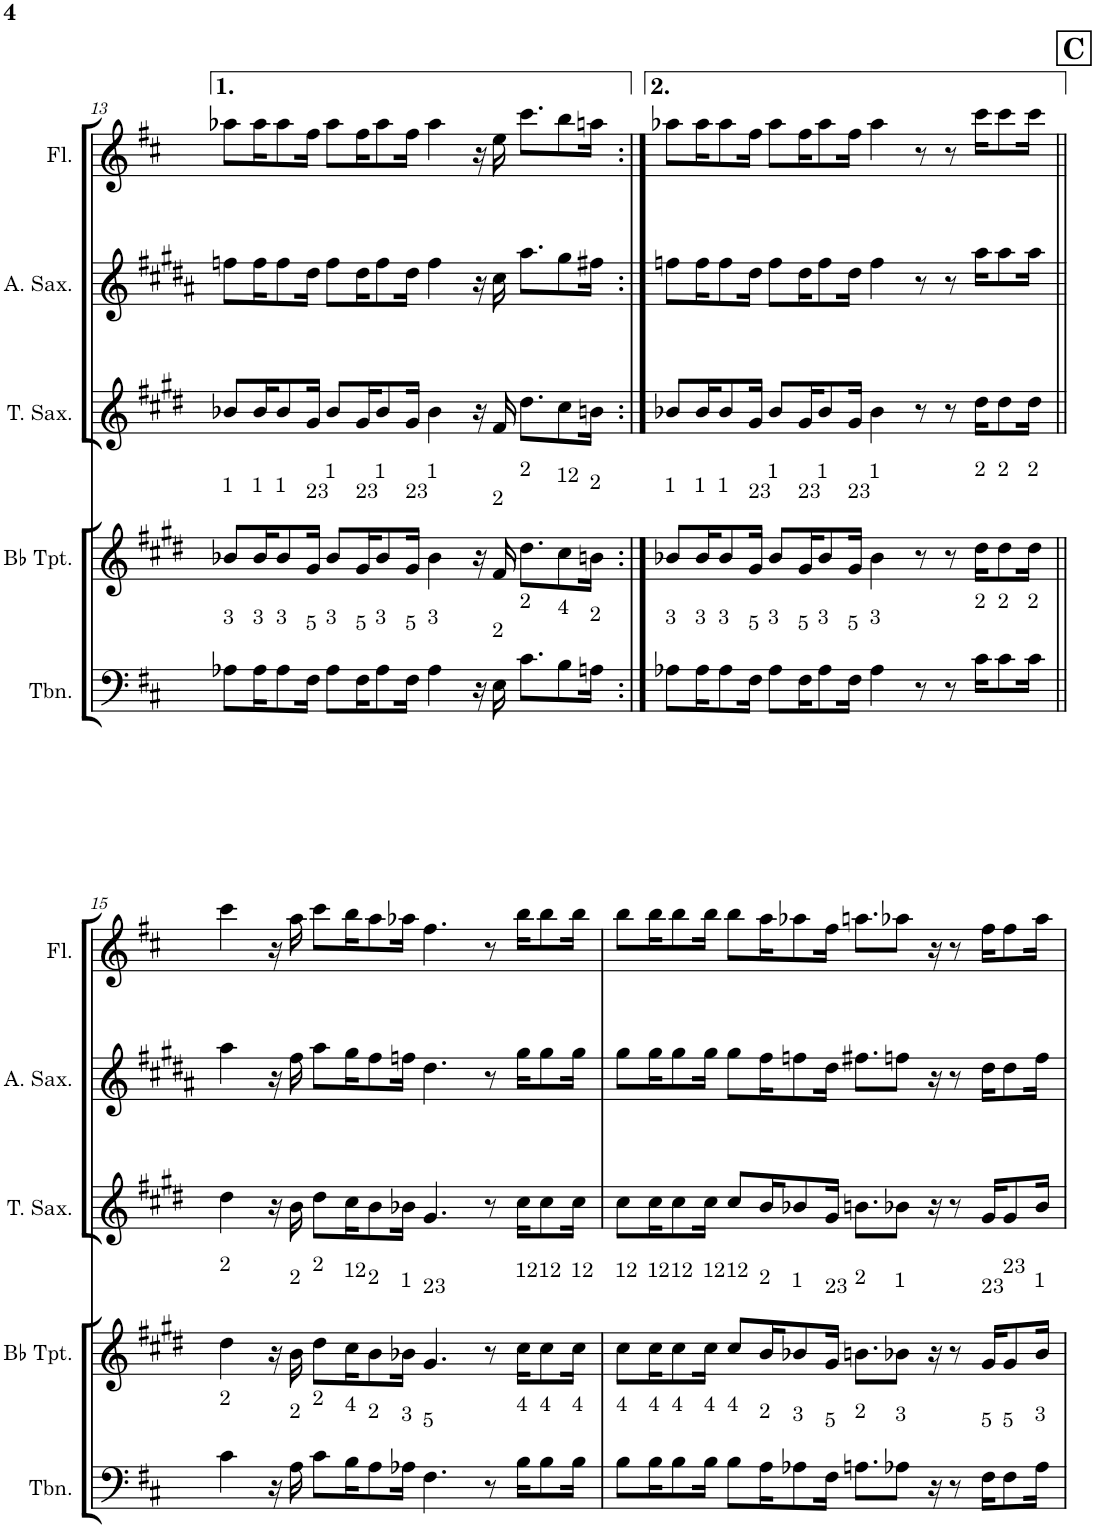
**kern	**kern	**kern	**kern	**kern
*part5	*part4	*part3	*part2	*part1
*staff5	*staff4	*staff3	*staff2	*staff1
*I"Trombone	*I"Bb Trumpet	*I"Tenor Saxophone	*I"Alto Saxophone	*I"Flute
*I'Tbn.	*I'Bb Tpt.	*I'T. Sax.	*I'A. Sax.	*I'Fl.
!!LO:PB:g=z
*clefF4	*clefG2	*clefG2	*clefG2	*clefG2
*	*Trd1c2	*Trd8c14	*Trd5c9	*
*k[f#c#]	*k[f#c#g#d#]	*k[f#c#g#d#]	*k[f#c#g#d#a#]	*k[f#c#]
*M12/8	*M12/8	*M12/8	*M12/8	*M12/8
=13	=13	=13	=13	=13
!	!LO:TX:a:t=1	!	!	!
!LO:TX:a:t=3	!	!	!	!
8A-X\L	8b-X/L	8b-X/L	8ffn\L	8aa-X\L
!	!LO:TX:a:t=1	!	!	!
!LO:TX:a:t=3	!	!	!	!
16A-\K	16b-/K	16b-/K	16ff\K	16aa-\K
!	!LO:TX:a:t=1	!	!	!
!LO:TX:a:t=3	!	!	!	!
8A-\	8b-/	8b-/	8ff\	8aa-\
!	!LO:TX:a:t=23	!	!	!
!LO:TX:a:t=5	!	!	!	!
16F#\Jk	16g#/Jk	16g#/Jk	16dd#\Jk	16ff#\Jk
!	!LO:TX:a:t=1	!	!	!
!LO:TX:a:t=3	!	!	!	!
8A-\L	8b-/L	8b-/L	8ff\L	8aa-\L
!	!LO:TX:a:t=23	!	!	!
!LO:TX:a:t=5	!	!	!	!
16F#\K	16g#/K	16g#/K	16dd#\K	16ff#\K
!	!LO:TX:a:t=1	!	!	!
!LO:TX:a:t=3	!	!	!	!
8A-\	8b-/	8b-/	8ff\	8aa-\
!	!LO:TX:a:t=23	!	!	!
!LO:TX:a:t=5	!	!	!	!
16F#\Jk	16g#/Jk	16g#/Jk	16dd#\Jk	16ff#\Jk
!	!LO:TX:a:t=1	!	!	!
!LO:TX:a:t=3	!	!	!	!
4A-\	4b-\	4b-\	4ff\	4aa-\
16r	16r	16r	16r	16r
!	!LO:TX:a:t=2	!	!	!
!LO:TX:a:t=2	!	!	!	!
16E\	16f#/	16f#/	16cc#\	16ee\
!	!LO:TX:a:t=2	!	!	!
!LO:TX:a:t=2	!	!	!	!
8.c#\L	8.dd#\L	8.dd#\L	8.aa#\L	8.ccc#\L
!	!LO:TX:a:t=12	!	!	!
!LO:TX:a:t=4	!	!	!	!
8B\	8cc#\	8cc#\	8gg#\	8bb\
!	!LO:TX:a:t=2	!	!	!
!LO:TX:a:t=2	!	!	!	!
16An\Jk	16bn\Jk	16bn\Jk	16ff#X\Jk	16aan\Jk
!!LO:REH:place=s1:a:B:cj:fs=14:t=C:qo=5
=14:|!	=14:|!	=14:|!	=14:|!	=14:|!
!	!LO:TX:a:t=1	!	!	!
!LO:TX:a:t=3	!	!	!	!
8A-X\L	8b-X/L	8b-X/L	8ffn\L	8aa-X\L
!	!LO:TX:a:t=1	!	!	!
!LO:TX:a:t=3	!	!	!	!
16A-\K	16b-/K	16b-/K	16ff\K	16aa-\K
!	!LO:TX:a:t=1	!	!	!
!LO:TX:a:t=3	!	!	!	!
8A-\	8b-/	8b-/	8ff\	8aa-\
!	!LO:TX:a:t=23	!	!	!
!LO:TX:a:t=5	!	!	!	!
16F#\Jk	16g#/Jk	16g#/Jk	16dd#\Jk	16ff#\Jk
!	!LO:TX:a:t=1	!	!	!
!LO:TX:a:t=3	!	!	!	!
8A-\L	8b-/L	8b-/L	8ff\L	8aa-\L
!	!LO:TX:a:t=23	!	!	!
!LO:TX:a:t=5	!	!	!	!
16F#\K	16g#/K	16g#/K	16dd#\K	16ff#\K
!	!LO:TX:a:t=1	!	!	!
!LO:TX:a:t=3	!	!	!	!
8A-\	8b-/	8b-/	8ff\	8aa-\
!	!LO:TX:a:t=23	!	!	!
!LO:TX:a:t=5	!	!	!	!
16F#\Jk	16g#/Jk	16g#/Jk	16dd#\Jk	16ff#\Jk
!	!LO:TX:a:t=1	!	!	!
!LO:TX:a:t=3	!	!	!	!
4A-\	4b-\	4b-\	4ff\	4aa-\
8r	8r	8r	8r	8r
8r	8r	8r	8r	8r
!	!LO:TX:a:t=2	!	!	!
!LO:TX:a:t=2	!	!	!	!
16c#\KL	16dd#\KL	16dd#\KL	16aa#\KL	16ccc#\KL
!	!LO:TX:a:t=2	!	!	!
!LO:TX:a:t=2	!	!	!	!
8c#\	8dd#\	8dd#\	8aa#\	8ccc#\
!	!LO:TX:a:t=2	!	!	!
!LO:TX:a:t=2	!	!	!	!
16c#\Jk	16dd#\Jk	16dd#\Jk	16aa#\Jk	16ccc#\Jk
!!LO:LB:g=z
=15||	=15||	=15||	=15||	=15||
!	!LO:TX:a:t=2	!	!	!
!LO:TX:a:t=2	!	!	!	!
4c#\	4dd#\	4dd#\	4aa#\	4ccc#\
16r	16r	16r	16r	16r
!	!LO:TX:a:t=2	!	!	!
!LO:TX:a:t=2	!	!	!	!
16A\	16b\	16b\	16ff#\	16aa\
!	!LO:TX:a:t=2	!	!	!
!LO:TX:a:t=2	!	!	!	!
8c#\L	8dd#\L	8dd#\L	8aa#\L	8ccc#\L
!	!LO:TX:a:t=12	!	!	!
!LO:TX:a:t=4	!	!	!	!
16B\K	16cc#\K	16cc#\K	16gg#\K	16bb\K
!	!LO:TX:a:t=2	!	!	!
!LO:TX:a:t=2	!	!	!	!
8A\	8b\	8b\	8ff#\	8aa\
!	!LO:TX:a:t=1	!	!	!
!LO:TX:a:t=3	!	!	!	!
16A-X\Jk	16b-X\Jk	16b-X\Jk	16ffn\Jk	16aa-X\Jk
!	!LO:TX:a:t=23	!	!	!
!LO:TX:a:t=5	!	!	!	!
4.F#\	4.g#/	4.g#/	4.dd#\	4.ff#\
8r	8r	8r	8r	8r
!	!LO:TX:a:t=12	!	!	!
!LO:TX:a:t=4	!	!	!	!
16B\KL	16cc#\KL	16cc#\KL	16gg#\KL	16bb\KL
!	!LO:TX:a:t=12	!	!	!
!LO:TX:a:t=4	!	!	!	!
8B\	8cc#\	8cc#\	8gg#\	8bb\
!	!LO:TX:a:t=12	!	!	!
!LO:TX:a:t=4	!	!	!	!
16B\Jk	16cc#\Jk	16cc#\Jk	16gg#\Jk	16bb\Jk
=16	=16	=16	=16	=16
!	!LO:TX:a:t=12	!	!	!
!LO:TX:a:t=4	!	!	!	!
8B\L	8cc#\L	8cc#\L	8gg#\L	8bb\L
!	!LO:TX:a:t=12	!	!	!
!LO:TX:a:t=4	!	!	!	!
16B\K	16cc#\K	16cc#\K	16gg#\K	16bb\K
!	!LO:TX:a:t=12	!	!	!
!LO:TX:a:t=4	!	!	!	!
8B\	8cc#\	8cc#\	8gg#\	8bb\
!	!LO:TX:a:t=12	!	!	!
!LO:TX:a:t=4	!	!	!	!
16B\Jk	16cc#\Jk	16cc#\Jk	16gg#\Jk	16bb\Jk
!	!LO:TX:a:t=12	!	!	!
!LO:TX:a:t=4	!	!	!	!
8B\L	8cc#/L	8cc#/L	8gg#\L	8bb\L
!	!LO:TX:a:t=2	!	!	!
!LO:TX:a:t=2	!	!	!	!
16A\K	16b/K	16b/K	16ff#\K	16aa\K
!	!LO:TX:a:t=1	!	!	!
!LO:TX:a:t=3	!	!	!	!
8A-X\	8b-X/	8b-X/	8ffn\	8aa-X\
!	!LO:TX:a:t=23	!	!	!
!LO:TX:a:t=5	!	!	!	!
16F#\Jk	16g#/Jk	16g#/Jk	16dd#\Jk	16ff#\Jk
!	!LO:TX:a:t=2	!	!	!
!LO:TX:a:t=2	!	!	!	!
8.An\L	8.bn\L	8.bn\L	8.ff#X\L	8.aan\L
!	!LO:TX:a:t=1	!	!	!
!LO:TX:a:t=3	!	!	!	!
8A-X\J	8b-X\J	8b-X\J	8ffn\J	8aa-X\J
16r	16r	16r	16r	16r
8r	8r	8r	8r	8r
!	!LO:TX:a:t=23	!	!	!
!LO:TX:a:t=5	!	!	!	!
16F#\KL	16g#/KL	16g#/KL	16dd#\KL	16ff#\KL
!	!LO:TX:a:t=23	!	!	!
!LO:TX:a:t=5	!	!	!	!
8F#\	8g#/	8g#/	8dd#\	8ff#\
!	!LO:TX:a:t=1	!	!	!
!LO:TX:a:t=3	!	!	!	!
16A-\Jk	16b-/Jk	16b-/Jk	16ff\Jk	16aa-\Jk
=	=	=	=	=
*-	*-	*-	*-	*-
